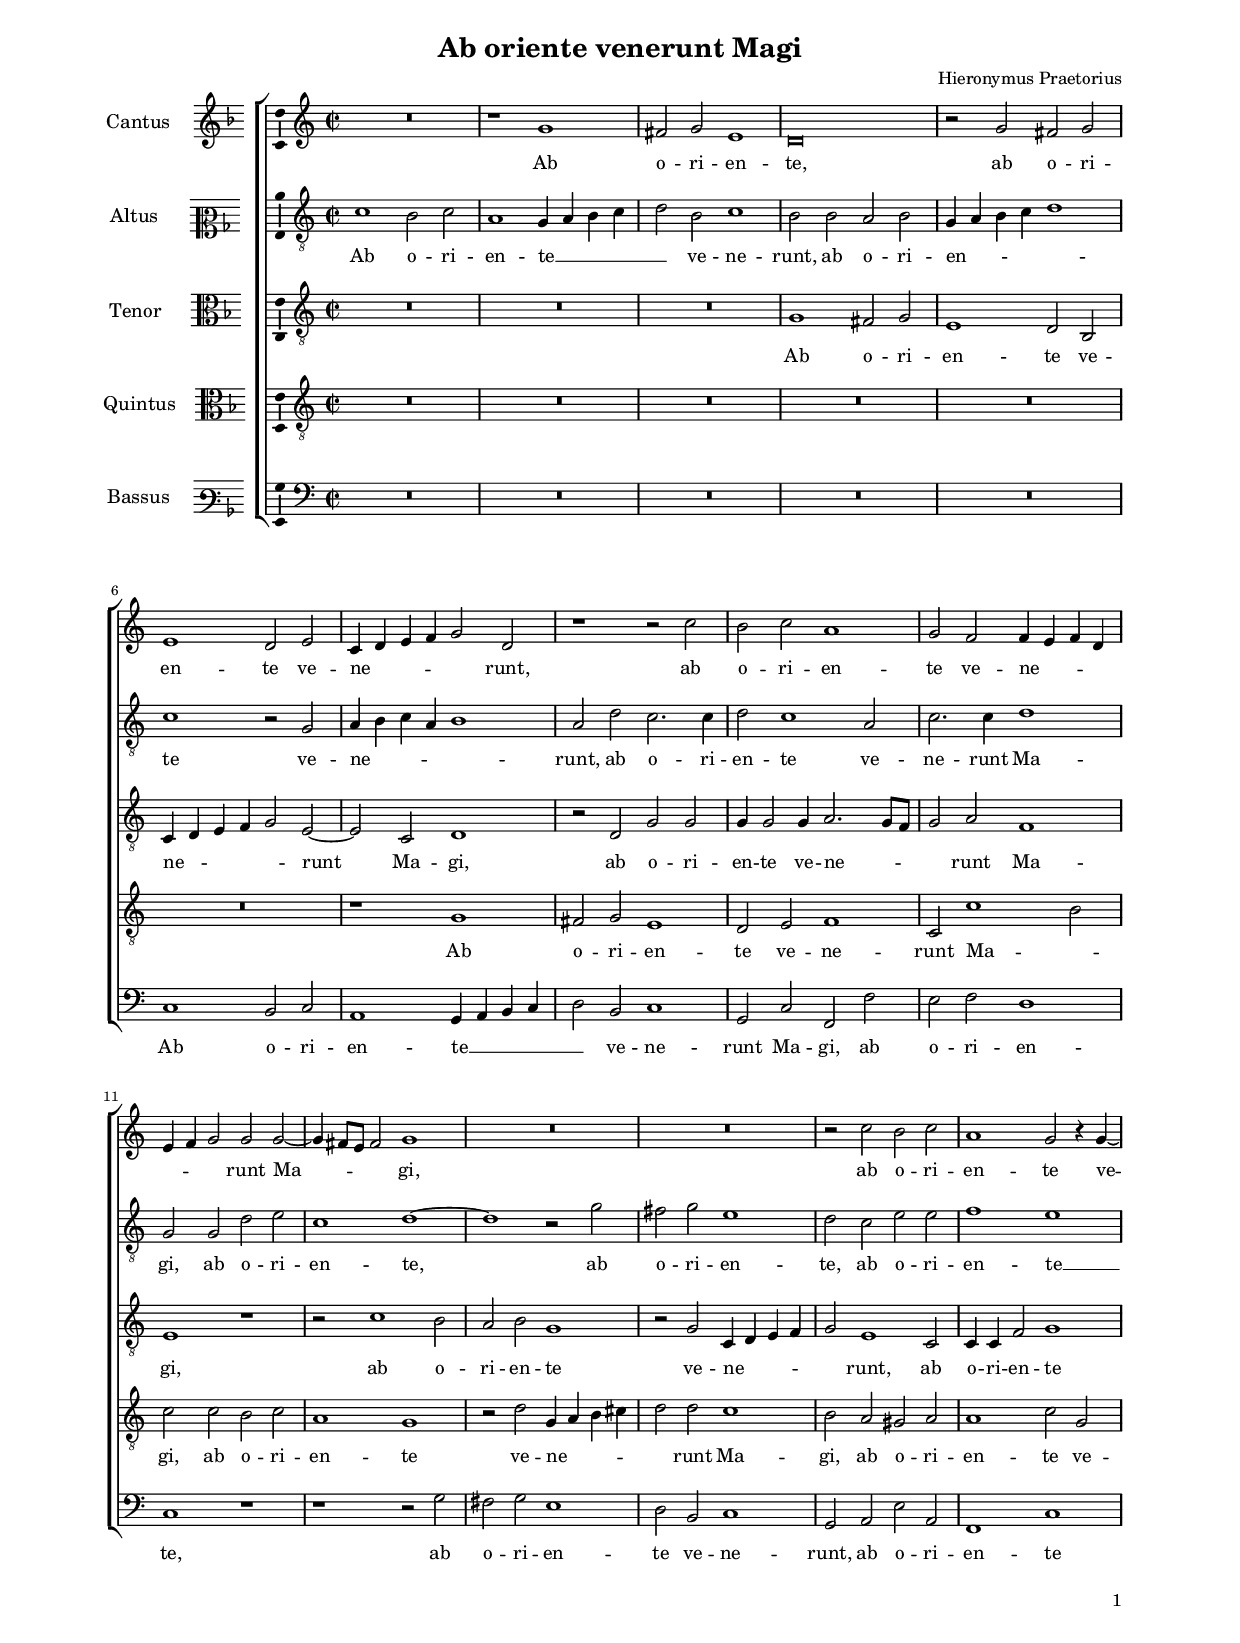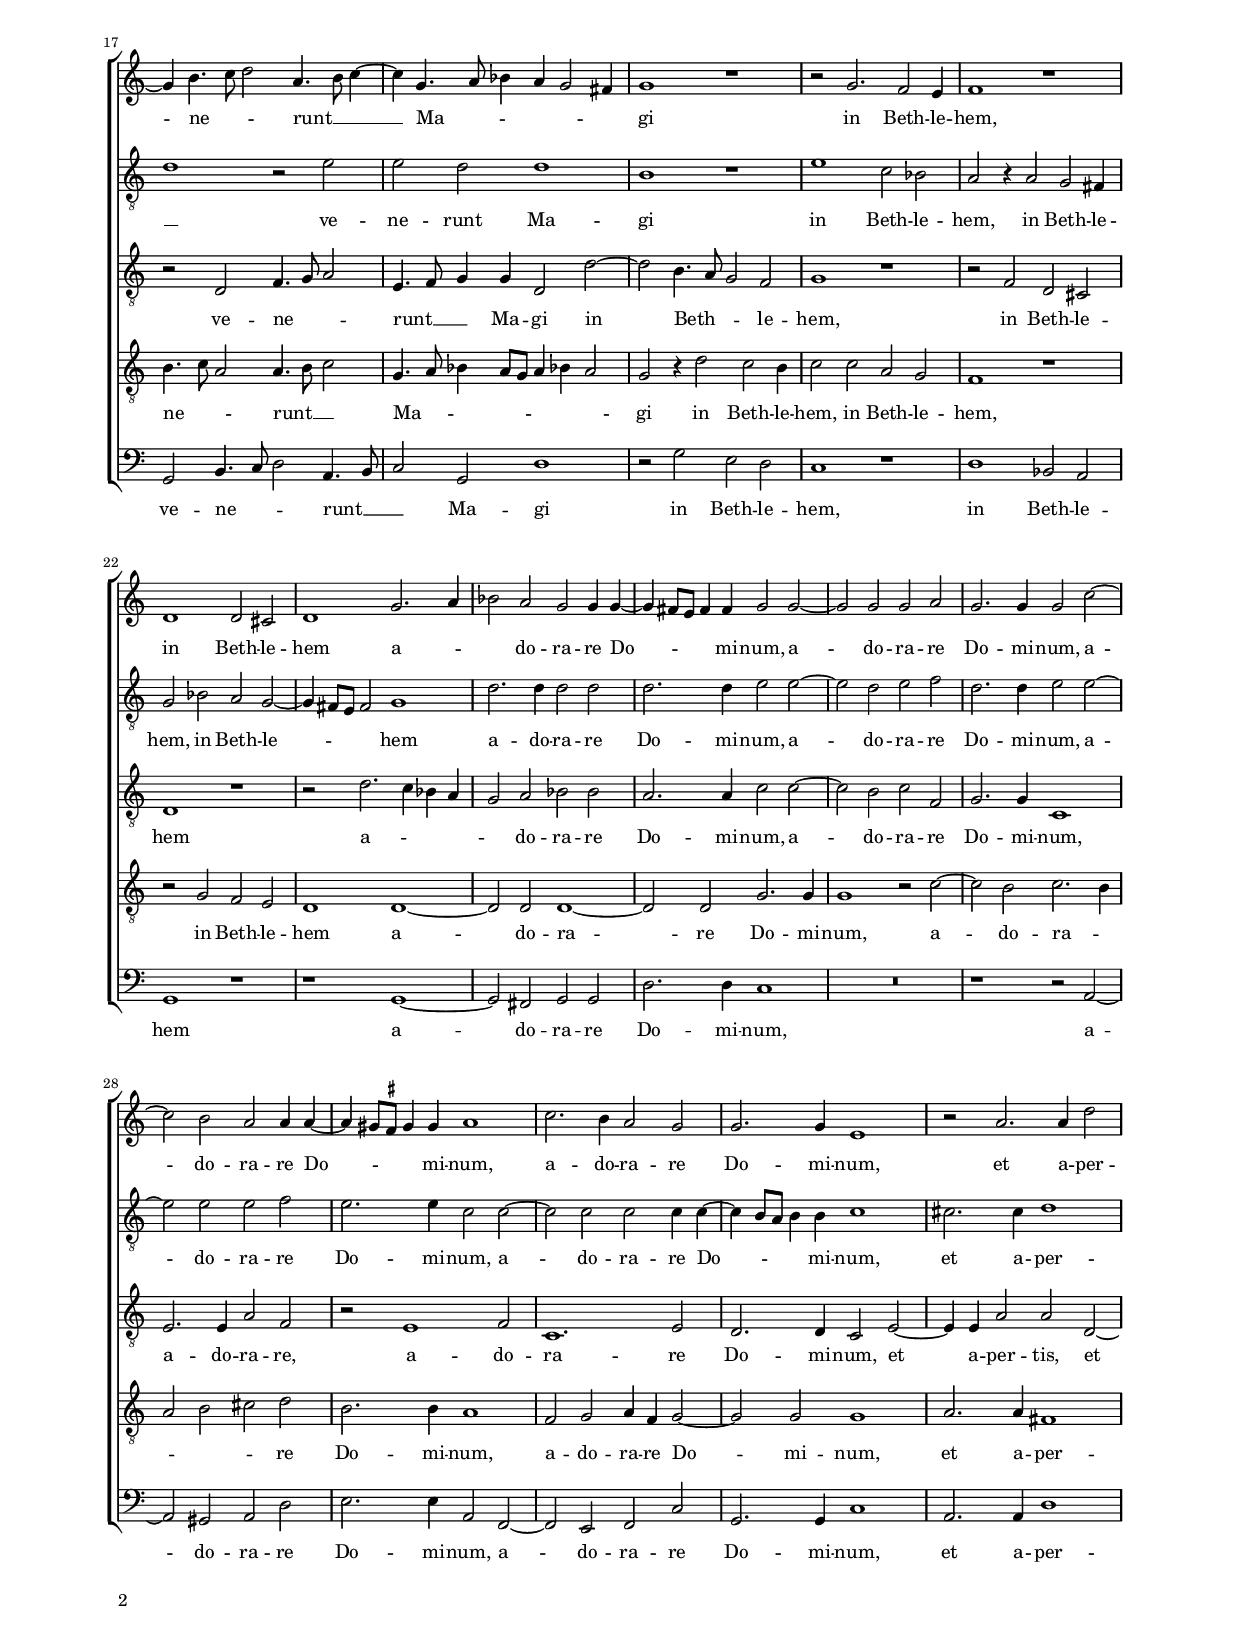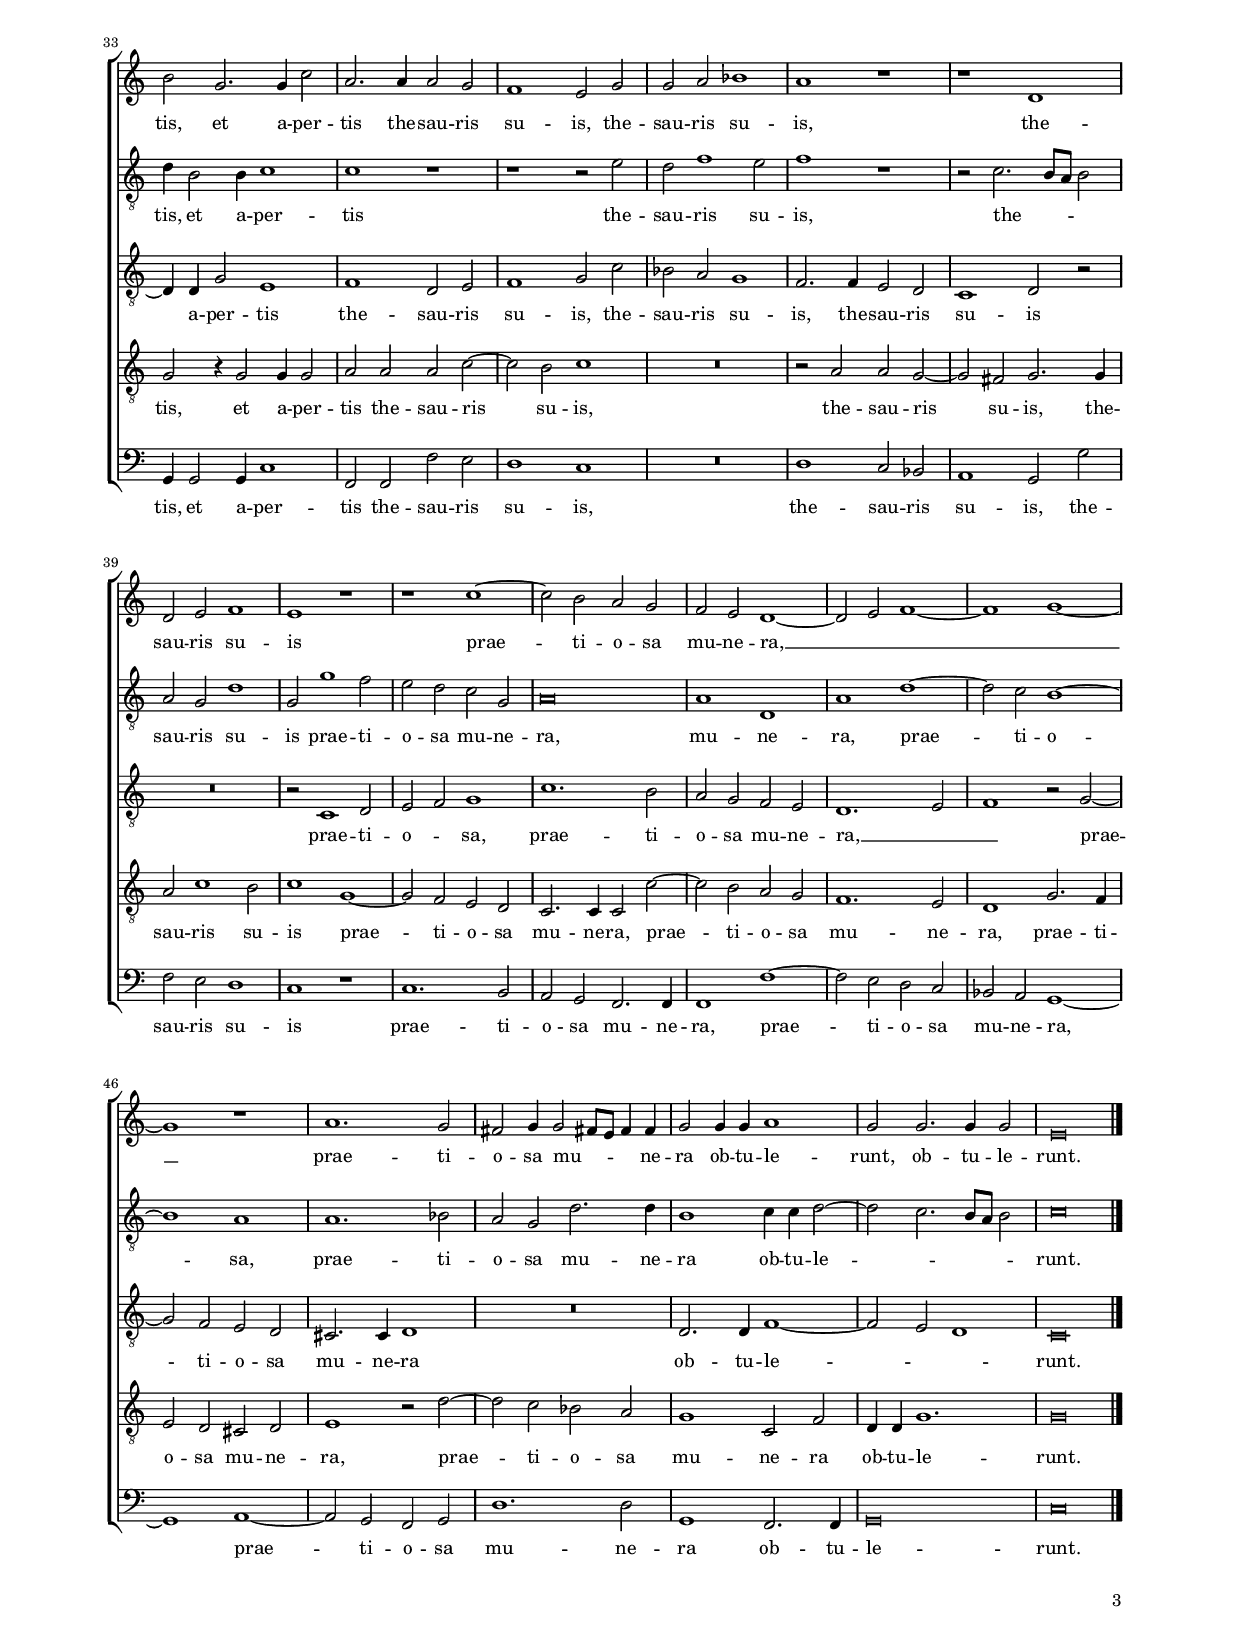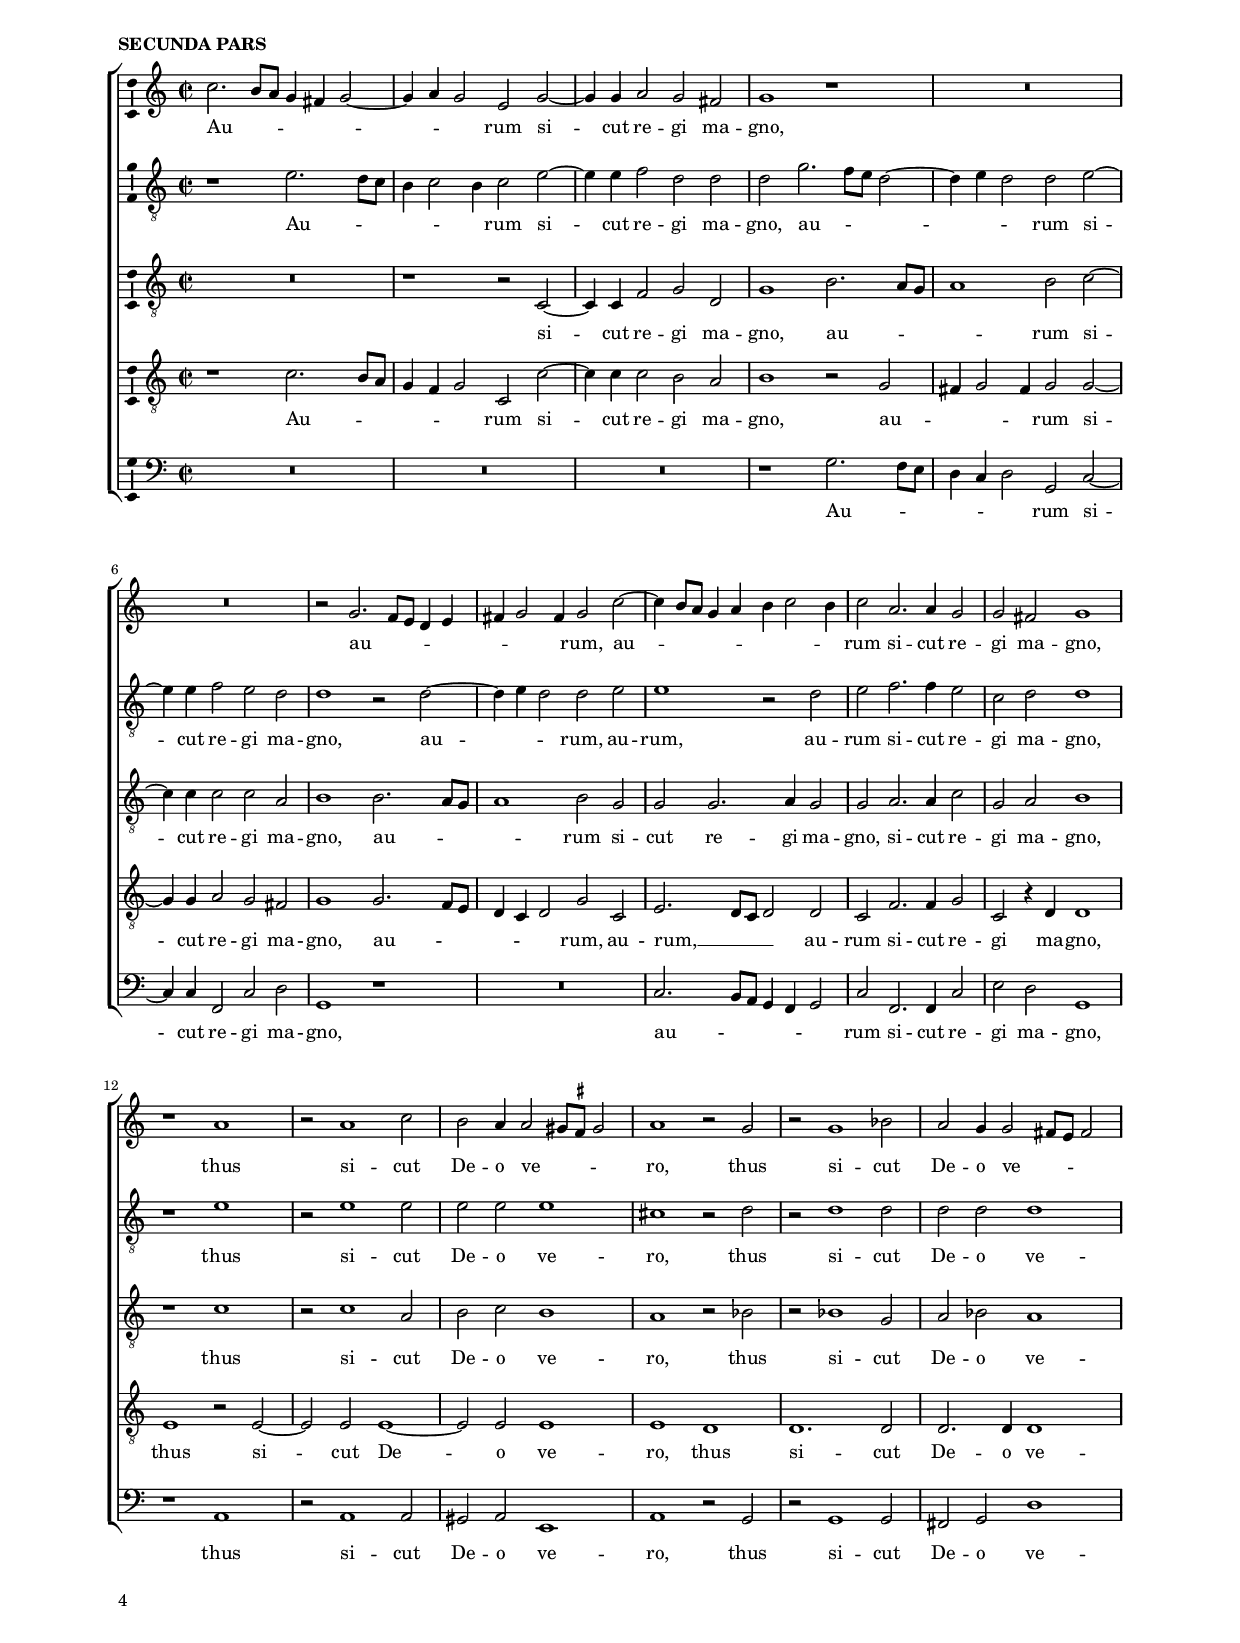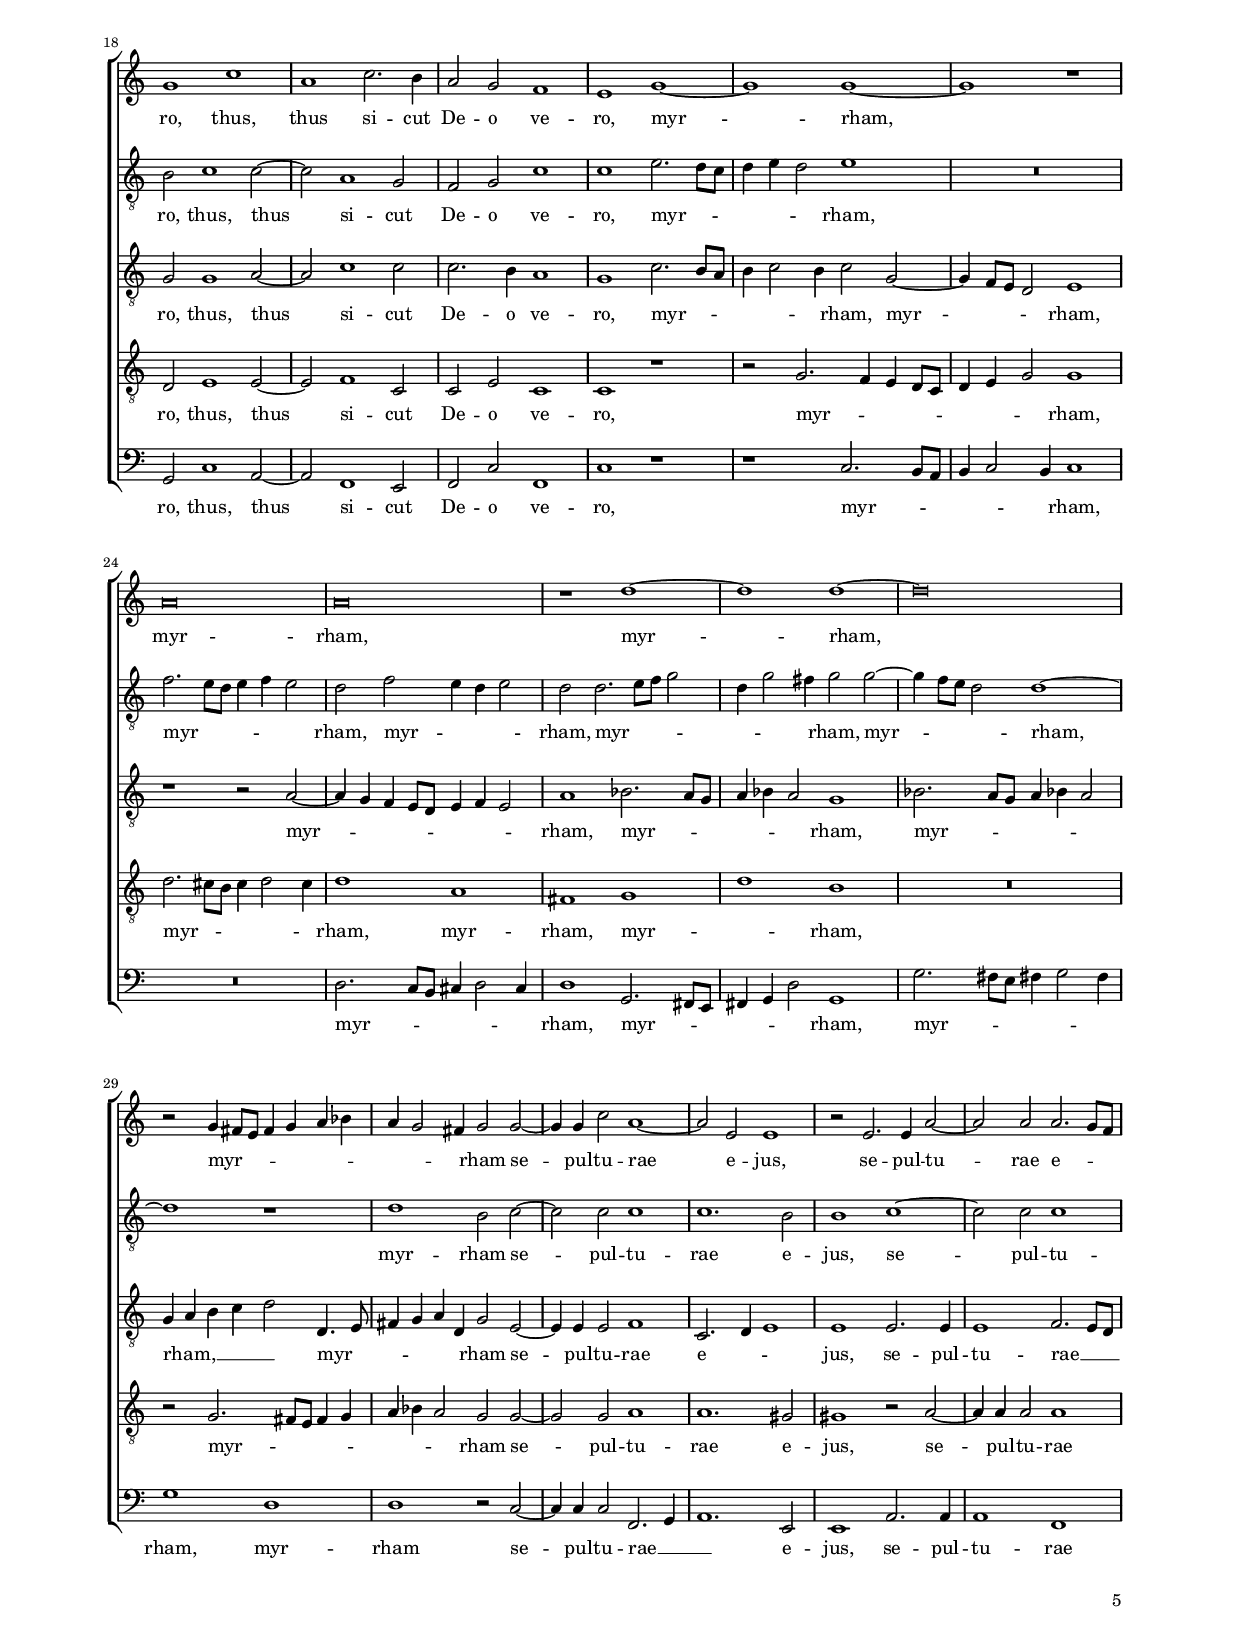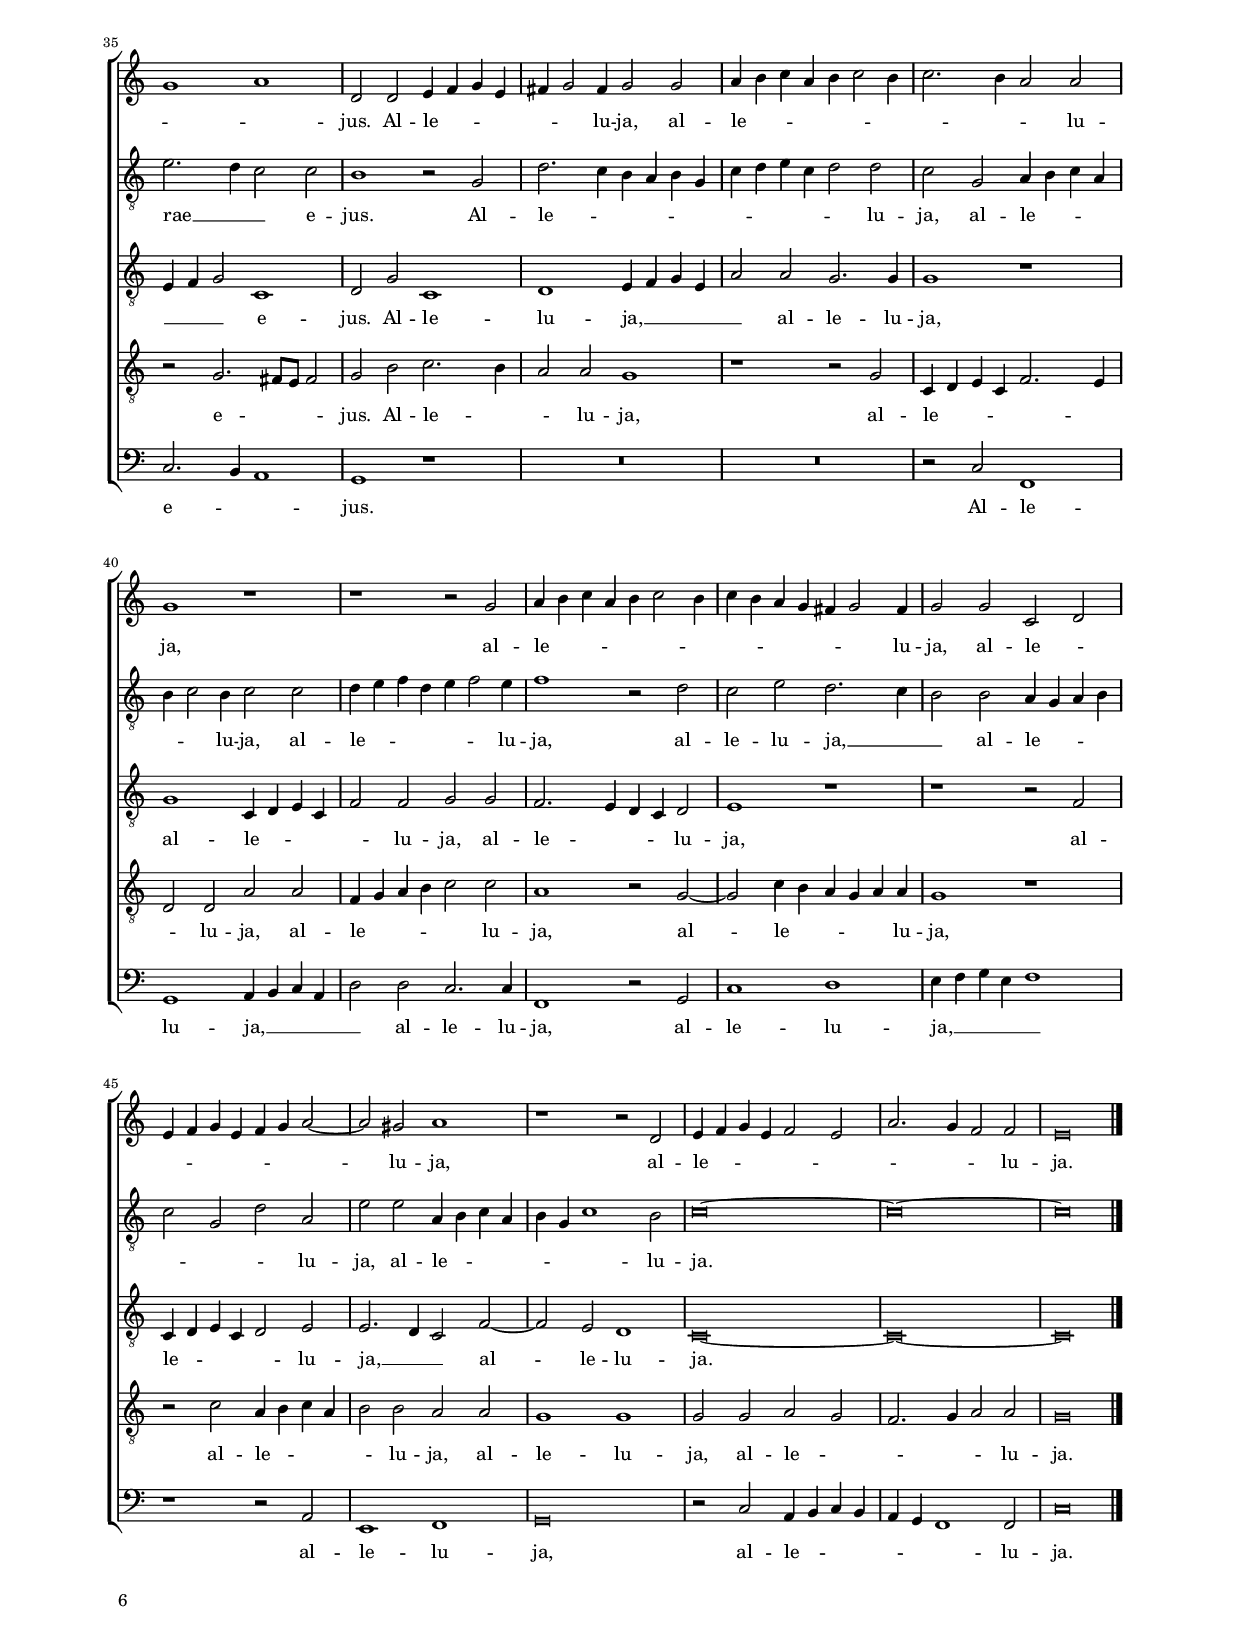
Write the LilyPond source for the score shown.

\header
{
  title="Ab oriente venerunt Magi"
  composer="Hieronymus Praetorius"
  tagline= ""
}

\version "2.22.0"
\language deutsch
#(set-global-staff-size 15)
% #(set-default-paper-size "letter")
#(ly:set-option 'point-and-click #f)

	
	ficta = { \once \set suggestAccidentals = ##t }
	
	forget = #(define-music-function (music) (ly:music?) #{
		\accidentalStyle forget
		$music
		\accidentalStyle default
		#})
    

\paper
	{
	top-margin = 1.8 \cm
	bottom-margin = 1.2 \cm
	left-margin = 2 \cm
	right-margin = 2 \cm
	ragged-bottom = ##f
	ragged-last-bottom = ##f
	print-page-number = ##f
	score-system-spacing = #'((basic-distance . 16) (minimum-distance . 14) (padding . 5) (strechability . 150))
	system-system-spacing = #'((basic-distance . 16) (minimum-distance . 14) (padding . 5) (strechability . 150))
    oddFooterMarkup=\markup   \fill-line { "" \fromproperty #'page:page-number-string }
    evenFooterMarkup=\markup  \fill-line { \fromproperty #'page:page-number-string "" }
    last-bottom-spacing = #'((basic-distance . 12) (minimum-distance . 7) (padding . 4))
%	systems-per-page = 3
%	page-count = 6
%	min-systems-per-page = 3
	}

global = {
    % \set Staff.autoBeaming = ##f
	\key f \major
	\time 2/2 \set Score.measureLength = #(ly:make-moment 2/1)
    \set Score.tempoHideNote = ##t
    \tempo 2 = 90
    \skip 1*2*51 \bar "|."
	}
	

incipitcantus = \markup { \score {
	{
	\set Staff.instrumentName = \markup { \fontsize #1 "Cantus" }
	\key f \major
	\clef violin
	s4 \bar ""
	}
	\layout  {
	raggedright = ##t
	indent = 1.8 \cm
	line-width = 2.5 \cm
	\context { \Staff \remove Time_signature_engraver }
	\override Staff.Clef.Y-extent = #'(0 . 0)
	}} \hspace #1 }
      
      
incipitaltus = \markup { \score {
	{
	\set Staff.instrumentName = \markup { \fontsize #1 "Altus" }
	\key f \major
	\clef mezzosoprano
	s4 \bar ""
	}
	\layout  {
	raggedright = ##t
	indent = 1.8 \cm
	line-width = 2.5 \cm
	\context { \Staff \remove Time_signature_engraver }
	\override Staff.Clef.Y-extent = #'(0 . 0)
	}} \hspace #1 }


incipittenor = \markup { \score {
	{
	\set Staff.instrumentName = \markup { \fontsize #1 "Tenor" }
	\key f \major
	\clef alto
	s4 \bar ""
	}
	\layout  {
	raggedright = ##t
	indent = 1.8 \cm
	line-width = 2.5 \cm
	\context { \Staff \remove Time_signature_engraver }
	\override Staff.Clef.Y-extent = #'(0 . 0)
	}} \hspace #1 }
      
      
incipitquintus = \markup { \score {
	{
	\set Staff.instrumentName = \markup { \fontsize #1 "Quintus" }
	\key f \major
	\clef alto
	s4 \bar ""
	}
	\layout  {
	raggedright = ##t
	indent = 1.8 \cm
	line-width = 2.5 \cm
	\context { \Staff \remove Time_signature_engraver }
	\override Staff.Clef.Y-extent = #'(0 . 0)
	}} \hspace #1 }
      
      
incipitbassus = \markup { \score {
	{
	\set Staff.instrumentName = \markup { \fontsize #1 "Bassus" }
	\key f \major
	\clef varbaritone
	s4 \bar ""
	}
	\layout  {
	raggedright = ##t
	indent = 1.8 \cm
	line-width = 2.5 \cm
	\context { \Staff \remove Time_signature_engraver }
	\override Staff.Clef.Y-extent = #'(0 . 0)
	}} \hspace #1 }


cantus =  \relative c''
	{
	R\breve
	r1 c
	h2 c a1
	g\breve
%5
	r2 c h c |
	a1 g2 a
	f4 g a b c2 g
	r1 r2 f'
	e2 f d1
%10
	c2 b b4 a b g |
	a4 b c2 c2 c~
	c4 h8 a h2 c1
	R\breve
	R\breve
%15
	r2 f e f |
	d1 c2 r4 c~
	c4 e4. f8 g2 d4. e8 f4~
	f4 c4. d8 es4 d c2 h4
	c1 r
%20
	r2 c2. b2 a4 |
	b1 r
	g1 g2 fis
	g1 c2. d4
	es2 d c2 c4 c~
%25
	c4 h8 a h4 h c2 c~ |
	c2 c c d
	c2. c4 c2 f~
	f2 e d d4 d~
	d4 cis8 \ficta h cis4 cis d1
%30
	f2. e4 d2 c |
	c2. c4 a1
	r2 d2. d4 g2
	e2 c2. c4 f2
	d2. d4 d2 c
%35
	b1 a2 c |
	c2 d es1
	d1 r
	r1 g,
	g2 a b1
%40
	a1 r |
	r1 f'~
	f2 e d c
	b2 a g1~
	g2 a b1~
%45
	b1 c~ |
	c1 r
	d1. c2
	h2 c4 c2 h!8 a h4 h
	c2 c4 c d1
%50
	c2 c2. c4 c2 |
	a\breve |
	}


altus =  \relative c'
    {
	f1 e2 f
	d1 c4 d e f
	g2 e f1
	e2 e d e
%5
	c4 d e f g1 |
	f1 r2 c
	d4 e f d e1
	d2 g f2. f4
	g2 f1 d2
%10
	f2. f4 g1 |
	c,2 c g' a
	f1 g~
	g1 r2 c
	h2 c a1
%15
	g2 f a a |
	b1 a
	g1 r2 a
	a2 g g1
	e1 r
%20
	a1 f2 es |
	d2 r4 d2 c2 h4
	c2 es d c~
	c4 h8 a h2 c1
	g'2. g4 g2 g
%25
	g2. g4 a2 a~ |
	a2 g a b
	g2. g4 a2 a~
	a2 a a b
	a2. a4 f2 f~
%30
	f2 f f f4 f~ |
	f4 e8 d e4 e f1
	fis2. fis4 g1
	g4 e2 e4 f1
	f1 r
%35
	r1 r2 a |
	g2 b1 a2
	b1 r
	r2 f2. e8 d e2
	d2 c g'1
%40
	c,2 c'1 b2 |
	a2 g f c
	d\breve
	d1 g,
	d'1 g~
%45
	g2 f e1~ |
	e1 d
	d1. es2
	d2 c g'2. g4
	e1 f4 f g2~
%50
	g2 f2. e8 d e2 |
	f\breve |
	}


tenor =  \relative c'
	{
	R\breve
	R\breve
	R\breve
	c1 h2 c
%5
	a1 g2 e |
	f4 g a b c2 a~
	a2 f g1
	r2 g c c
	c4 c2 c4 d2. c8 b
%10
	c2 d b1 |
	a1 r
	r2 f'1 e2
	d2 e c1
	r2 c f,4 g a b
%15
	c2 a1 f2 |
	f4 f b2 c1
	r2 g b4. c8 d2
	a4. b8 c4 c g2 g'~
	g2 e4. d8 c2 b
%20
	c1 r |
	r2 b g fis
	g1 r
	r2 g'2. f4 es d
	c2 d es es
%25
	d2. d4 f2 f~ |
	f2 e f b,
	c2. c4 f,1
	a2. a4 d2 b
	r2 a1 b2
%30
	f1. a2 |
	g2. g4 f2 a~
	a4 a d2 d g,~
	g4 g c2 a1
	b1 g2 a
%35
	b1 c2 f |
	es2 d c1
	b2. b4 a2 g
	f1 g2 r
	R\breve
%40
	r2 f1 g2 |
	a2 b c1
	f1. e2
	d2 c b a
	g1. a2
%45
	b1 r2 c~ |
	c2 b a g
	fis2. fis4 g1
	R\breve
	g2. g4 b1~
%50
	b2 a g1 |
	f\breve |
	}


quintus  =  \relative c'
	{
	R\breve
	R\breve
	R\breve
	R\breve
%5
	R\breve |
	R\breve
	r1 c
	h2 c a1
	g2 a b1
%10
	f2 f'1 e2 |
	f2 f e f
	d1 c
	r2 g' c,4 d e fis
	g2 g f1
%15
	e2 d cis d |
	d1 f2 c
	e4. f8 d2 d4. e8 f2
	c4. d8 es4 d8 c d4 es! d2
	c2 r4 g'2 f2 e4
%20
	f2 f d c |
	b1 r
	r2 c b a
	g1 g~
	g2 g g1~
%25
	g2 g c2. c4 |
	c1 r2 f~
	f2 e f2. e4
	d2 e fis g
	e2. e4 d1
%30
	b2 c d4 b c2~ |
	c2 c c1
	d2. d4 h1
	c2 r4 c2 c4 c2
	d2 d d f~
%35
	f2 e f1 |
	R\breve
	r2 d d c~
	c2 h c2. c4
	d2 f1 e2
%40
	f1 c~ |
	c2 b a g
	f2. f4 f2 f'~
	f2 e d c
	b1. a2
%45
	g1 c2. b4 |
	a2 g fis g
	a1 r2 g'~
	g2 f es d
	c1 f,2 b
%50
	g4 g c1. |
	c\breve |
	}


bassus  =  \relative c
	{
	R\breve
	R\breve
	R\breve
	R\breve
%5
	R\breve |
	f1 e2 f
	d1 c4 d e f
	g2 e f1
	c2 f b, b'
%10
	a2 b g1 |
	f1 r
	r1 r2 c'
	h2 c a1
	g2 e f1
%15
	c2 d a' d, |
	b1 f'
	c2 e4. f8 g2 d4. e8
	f2 c g'1
	r2 c a g
%20
	f1 r |
	g1 es2 d
	c1 r
	r1 c~
	c2 h c c
%25
	g'2. g4 f1 |
	R\breve
	r1 r2 d~
	d2 cis d g
	a2. a4 d,2 b~
%30
	b2 a b f' |
	c2. c4 f1
	d2. d4 g1
	c,4 c2 c4 f1
	b,2 b b' a
%35
	g1 f |
	R\breve
	g1 f2 es
	d1 c2 c'
	b2 a g1
%40
	f1 r |
	f1. e2
	d2 c b2. b4
	b1 b'~
	b2 a g f
%45
	es2 d c1~ |
	c1 d~
	d2 c b c
	g'1. g2
	c,1 b2. b4
%50
	c\breve |
	f\breve |
	}


lyricscantus = \lyricmode {
	Ab o -- ri -- en -- te,
    ab o -- ri -- en -- te ve -- ne -- _ _ _ _ runt,
    ab o -- ri -- en -- te ve -- ne -- _ _ _ _ _ _ runt Ma -- _ _ _ gi,
    ab o -- ri -- en -- te ve -- ne -- _ _ runt __ _ _ Ma -- _ _ _ _ _ gi
    in Beth -- le -- hem,
    in Beth -- le -- hem
    a -- _ _ do -- ra -- re Do -- _ _ _ mi -- num,
    a -- do -- ra -- re Do -- mi -- num,
    a -- do -- ra -- re Do -- _ _ _ mi -- num,
    a -- do -- ra -- re Do -- mi -- num,
    et a -- per -- tis,
    et a -- per -- tis the -- sau -- ris su -- is,
    the -- sau -- ris su -- is,
    the -- sau -- ris su -- is
    prae -- ti -- o -- sa mu -- ne -- ra, __ _ _ _
    prae -- ti -- o -- sa mu -- _ _ _ ne -- ra
    ob -- tu -- le -- runt,
    ob -- tu -- le -- runt.
	}


lyricsaltus = \lyricmode {
	Ab o -- ri -- en -- te __ _ _ _ _ ve -- ne -- runt,
    ab o -- ri -- en -- _ _ _ _ te ve -- ne -- _ _ _ _ runt,
    ab o -- ri -- en -- te ve -- ne -- runt Ma -- gi,
    ab o -- ri -- en -- te,
    ab o -- ri -- en -- te,
    ab o -- ri -- en -- te __ _ ve -- ne -- runt Ma -- gi
    in Beth -- le -- hem,
    in Beth -- le -- hem,
    in Beth -- le -- _ _ _ hem
    a -- do -- ra -- re Do -- mi -- num,
    a -- do -- ra -- re Do -- mi -- num,
    a -- do -- ra -- re Do -- mi -- num,
    a -- do -- ra -- re Do -- _ _ _ mi -- num,
    et a -- per -- tis,
    et a -- per -- tis the -- sau -- ris su -- is,
    the -- _ _ _ sau -- ris su -- is
    prae -- ti -- o -- sa mu -- ne -- ra,
    mu -- ne -- ra,
    prae -- ti -- o -- sa, 
    prae -- ti -- o -- sa mu -- ne -- ra
    ob -- tu -- le -- _ _ _ _ runt.
	}


lyricstenor = \lyricmode {
	Ab o -- ri -- en -- te ve -- ne -- _ _ _ _ runt Ma -- gi,
    ab o -- ri -- en -- te ve -- ne -- _ _ _ runt Ma -- gi,
    ab o -- ri -- en -- te ve -- ne -- _ _ _ _ runt,
    ab o -- ri -- en -- te ve -- ne -- _ _ runt __ _ _ Ma -- gi
    in Beth -- _ _ le -- hem,
    in Beth -- le -- hem
    a -- _ _ _ _ do -- ra -- re Do -- mi -- num,
    a -- do -- ra -- re Do -- mi -- num,
    a -- do -- ra -- re,
    a -- do -- ra -- re Do -- mi -- num,
    et a -- per -- tis,
    et a -- per -- tis the -- sau -- ris su -- is,
    the -- sau -- ris su -- is,
    the -- sau -- ris su -- is
    prae -- ti -- o -- _ sa,
    prae -- ti -- o -- sa mu -- ne -- ra, __ _ _
    prae -- ti -- o -- sa mu -- ne -- ra
    ob -- tu -- le -- _ _ runt.
	}


lyricsquintus = \lyricmode {
	Ab o -- ri -- en -- te ve -- ne -- runt Ma -- _ gi,
    ab o -- ri -- en -- te ve -- ne -- _ _ _ _ runt Ma -- gi,
    ab o -- ri -- en -- te ve -- ne -- _ _ runt __ _ _ Ma -- _ _ _ _ _ _ _ gi
    in Beth -- le -- hem,
    in Beth -- le -- hem,
    in Beth -- le -- hem
    a -- do -- ra -- re Do -- mi -- num,
    a -- do -- ra -- _ _ _ _ re Do -- mi -- num,
    a -- do -- ra -- re Do -- mi -- num,
    et a -- per -- tis,
    et a -- per -- tis the -- sau -- ris su -- is,
    the -- sau -- ris su -- is,
    the -- sau -- ris su -- is
    prae -- ti -- o -- sa mu -- ne -- ra,
    prae -- ti -- o -- sa mu -- ne -- ra,
    prae -- ti -- o -- sa mu -- ne -- ra,
    prae -- ti -- o -- sa mu -- ne -- ra
    ob -- tu -- le -- runt.
	}


lyricsbassus = \lyricmode {
	Ab o -- ri -- en -- te __ _ _ _ _ ve -- ne -- runt Ma -- gi,
    ab o -- ri -- en -- te,
    ab o -- ri -- en -- te ve -- ne -- runt,
    ab o -- ri -- en -- te ve -- ne -- _ _ runt __ _ _ Ma -- gi
    in Beth -- le -- hem,
    in Beth -- le -- hem
    a -- do -- ra -- re Do -- mi -- num,
    a -- do -- ra -- re Do -- mi -- num,
    a -- do -- ra -- re Do -- mi -- num,
    et a -- per -- tis,
    et a -- per -- tis the -- sau -- ris su -- is,
    the -- sau -- ris su -- is,
    the -- sau -- ris su -- is
    prae -- ti -- o -- sa mu -- ne -- ra,
    prae -- ti -- o -- sa mu -- ne -- ra,
    prae -- ti -- o -- sa mu -- ne -- ra
    ob -- tu -- le -- runt.
	}


\score
{  
	\transpose f c {
	\new ChoirStaff \with { \override StaffGrouper.staff-staff-spacing.basic-distance = #12 }
	<<

	\new Staff << \global
	\new Voice="v1" {
		\set Staff.instrumentName=\incipitcantus
		\set Staff.midiInstrument = "reed organ"
		\clef violin
		\cantus }
	\new Lyrics \lyricsto "v1" {\lyricscantus }
	>>


	\new Staff << \global
	\new Voice="v2" {
		\set Staff.instrumentName=\incipitaltus
		\set Staff.midiInstrument = "reed organ"
                \clef "G_8"
		\altus}
	\new Lyrics \lyricsto "v2" {\lyricsaltus }
	>>


	\new Staff << \global
	\new Voice="v3" {
		\set Staff.instrumentName=\incipittenor
		\set Staff.midiInstrument = "reed organ"
		\clef "G_8"
		\tenor }
	\new Lyrics \lyricsto "v3" {\lyricstenor }
	>>


	\new Staff << \global
	\new Voice="v5" {
		\set Staff.instrumentName=\incipitquintus
		\set Staff.midiInstrument = "reed organ"
		\clef "G_8"
		\quintus}
	\new Lyrics \lyricsto "v5" {\lyricsquintus }
	>>


	\new Staff << \global
	\new Voice="v4" {
		\set Staff.instrumentName=\incipitbassus
		\set Staff.midiInstrument = "reed organ"
		\clef bass
		\bassus }
	\new Lyrics \lyricsto "v4" {\lyricsbassus}
	>>

	>>
	} % transpose

	\layout
	{
	indent = 2.5 \cm
	\context { \Staff \override TimeSignature.break-visibility = #end-of-line-invisible }
	\context { \Lyrics \override VerticalAxisGroup.nonstaff-relatedstaff-spacing.padding = #1.4 }
%	\context { \Lyrics \override LyricText.font-size = #1 }
	\context { \Staff \consists "Ambitus_engraver" }
	\context { \Score \override BarNumber.padding = #2 }
	\context { \Voice \override NoteHead.style = #'baroque }
	}


\midi
	{
	}

}

%%%%%%%%%%%%%%%%%%%%  SECUNDA PARS %%%%%%%%%%%%%%%%%%%%


global = {
	\key f \major
	\time 2/2 \set Score.measureLength = #(ly:make-moment 2/1)
    \set Score.tempoHideNote = ##t
    \tempo 2 = 90
    \skip 1*2*50 \bar "|."
	}


cantus =  \relative c''
	{
    f2. e8 d c4 h c2~
	c4 d c2 a2 c~
	c4 c d2 c h
	c1 r
%5
	R\breve |
	R\breve
	r2 c2. b8 a g4 a
	h4 c2 h4 c2 f~
	f4 e8 d c4 d e4 f2 e4
%10
	f2 d2. d4 c2 |
	c2 h c1
	r1 d
	r2 d1 f2
	e2 d4 d2 cis8 \ficta h cis2
%15
	d1 r2 c |
	r2 c1 es2
	d2 c4 c2 h8 a h2
	c1 f
	d1 f2. e4
%20
	d2 c b1 |
	a1 c~
	c1 c~
	c1 r
	d\breve
%25
	d\breve |
	r1 g~
	g1 g~
	g\breve
	r2 c,4 h8 a h4 c d es 
%30
	d4 c2 h4 c2 c~ |
	c4 c f2 d1~
	d2 a a1
	r2 a2. a4 d2~
	d2 d d2. c8 b
%35
	c1 d |
	g,2 g a4 b c a
	h4 c2 h4 c2 c
	d4 e f d e4 f2 e4
	f2. e4 d2 d
%40
	c1 r |
	r1 r2 c
	d4 e f d e4 f2 e4
	f4 e d c h4 c2 h4
	c2 c f, g
%45
	a4 b c a b c d2~ |
	d2 cis d1
	r1 r2 g,
	a4 b c a b2 a
	d2. c4 b2 b
%50
	a\breve |
	}


altus =  \relative c'
    {
	r1 a'2. g8 f 
	e4 f2 e4 f2 a~
	a4 a b2 g g
	g2 c2. b8 a g2~
%5
	g4 a g2 g2 a~ |
	a4 a b2 a g
	g1 r2 g~
	g4 a g2 g a
	a1 r2 g
%10
	a2 b2. b4 a2 |
	f2 g g1
	r1 a
	r2 a1 a2
	a2 a a1
%15
	fis1 r2 g |
	r2 g1 g2
	g2 g g1
	e2 f1 f2~
	f2 d1 c2
%20
	b2 c f1 |
	f1 a2. g8 f
	g4 a g2 a1
	R\breve
	b2. a8 g a4 b a2
%25
	g2 b a4 g a2 |
	g2 g2. a8 b c2
	g4 c2 h4 c2 c~
	c4 b8 a g2 g1~
	g1 r
%30
	g1 e2 f~ |
	f2 f f1
	f1. e2
	e1 f~
	f2 f f1
%35
	a2. g4 f2 f |
	e1 r2 c
	g'2. f4 e4 d e c
	f4 g a f g2 g
	f2 c d4 e f d
%40
	e4 f2 e4 f2 f |
	g4 a b g a4 b2 a4
	b1 r2 g
	f2 a g2. f4
	e2 e d4 c d e
%45
	f2 c g' d |
	a'2 a d,4 e f d
	e4 c f1 e2
	f\breve~
	f\breve~
%50
	f\breve |
	}


tenor =  \relative c'
	{
	R\breve
	r1 r2 f,~
	f4 f b2 c g
	c1 e2. d8 c
%5
	d1 e2 f~ |
	f4 f f2 f d
	e1 e2. d8 c
	d1 e2 c
	c2 c2. d4 c2
%10
	c2 d2. d4 f2 |
	c2 d e1
	r1 f
	r2 f1 d2
	e2 f e1
%15
	d1 r2 es |
	r2 es1 c2
	d2 es d1
	c2 c1 d2~
	d2 f1 f2
%20
	f2. e4 d1 |
	c1 f2. e8 d
	e4 f2 e4 f2 c~
	c4 b8 a g2 a1
	r1 r2 d~
%25
	d4 c b a8 g a4 b a2 |
	d1 es2. d8 c
	d4 es d2 c1
	es2. d8 c d4 es! d2
	c4 d e f g2 g,4. a8
%30
	h4 c d g, c2 a~ |
	a4 a a2 b1
	f2. g4 a1
	a1 a2. a4
	a1 b2. a8 g
%35
	a4 b c2 f,1 |
	g2 c f,1
	g1 a4 b c a
	d2 d c2. c4
	c1 r
%40
	c1 f,4 g a f |
	b2 b c c
	b2. a4 g4 f g2
	a1 r
	r1 r2 b
%45
	f4 g a f g2 a |
	a2. g4 f2 b~
	b2 a g1
	f\breve~
	f\breve~
%50
	f\breve |
	}


quintus  =  \relative c'
	{
	r1 f2. e8 d
	c4 b c2 f, f'~
	f4 f f2 e d
	e1 r2 c
%5
	h4 c2 h4 c2 c~ |
	c4 c d2 c h
	c1 c2. b8 a
	g4 f g2 c f,
	a2. g8 f g2 g
%10
	f2 b2. b4 c2 |
	f,2 r4 g g1
	a1 r2 a~
	a2 a a1~
	a2 a a1
%15
	a1 g |
	g1. g2
	g2. g4 g1
	g2 a1 a2~
	a2 b1 f2
%20
	f2 a f1 |
	f1 r
	r2 c'2. b4 a4 g8 f
	g4 a c2 c1
	g'2. fis8 e fis4 g2 fis4
%25
	g1 d |
	h1 c
	g'1 e
	R\breve
	r2 c2. h8 a h4 c
%30
	d4 es d2 c c~ |
	c2 c d1
	d1. cis2
	cis1 r2 d~
	d4 d d2 d1
%35
	r2 c2. h8 a h2 |
	c2 e f2. e4
	d2 d c1
	r1 r2 c
	f,4 g a f b2. a4
%40
	g2 g d' d |
	b4 c d e f2 f
	d1 r2 c~
	c2 f4 e d c d d
	c1 r
%45
	r2 f d4 e f d |
	e2 e d d
	c1 c
	c2 c d c
	b2. c4 d2 d
%50
	c\breve |
	}


bassus  =  \relative c
	{
	R\breve
	R\breve
	R\breve
	r1 c'2. b8 a
%5
	g4 f g2 c, f~ |
	f4 f b,2 f' g
	c,1 r
	R\breve
	f2. e8 d c4 b c2
%10
	f2 b,2. b4 f'2 |
	a2 g c,1
	r1 d
	r2 d1 d2
	cis2 d a1
%15
	d1 r2 c |
	r2 c1 c2
	h2 c g'1
	c,2 f1 d2~
	d2 b1 a2
%20
	b2 f' b,1 |
	f'1 r
	r1 f2. e8 d
	e4 f2 e4 f1
	R\breve
%25
	g2. f8 e fis4 g2 fis4 |
	g1 c,2. h8 a
	h4 c g'2 c,1
	c'2. h8 a h!4 c2 h4
	c1 g
%30
	g1 r2 f~ |
	f4 f f2 b,2. c4
	d1. a2
	a1 d2. d4
	d1 b
%35
	f'2. e4 d1 |
	c1 r
	R\breve
	R\breve
	r2 f b,1
%40
	c1 d4 e f d |
	g2 g f2. f4
	b,1 r2 c
	f1 g
	a4 b c a b1
%45
	r1 r2 d, |
	a1 b
	c\breve
	r2 f d4 e f e
	d4 c b1 b2
%50
	f'\breve |
	}


lyricscantus = \lyricmode {
	Au -- _ _ _ _ _ _ _ rum si -- cut re -- gi ma -- gno,
    au -- _ _ _ _ _ _ _ rum,
    au -- _ _ _ _ _ _ _ rum si -- cut re -- gi ma -- gno,
    thus si -- cut De -- o ve -- _ _ _ ro,
    thus si -- cut De -- o ve -- _ _ _ ro,
    thus,
    thus si -- cut De -- o ve -- ro,
    myr -- rham,
    myr -- rham,
    myr -- rham,
    myr -- _ _ _ _ _ _ _ _ _ rham se -- pul -- tu -- rae e -- jus,
    se -- pul -- tu -- rae e -- _ _ _ _ jus.
    Al -- le -- _ _ _ _ _ lu -- ja,
    al -- le -- _ _ _ _ _ _ _ _ _ lu -- ja,
    al -- le -- _ _ _ _ _ _ _ _ _ _ _ _ lu -- ja,
    al -- le -- _ _ _ _ _ _ _ _ lu -- ja,
    al -- le -- _ _ _ _ _ _ _ _ lu -- ja.
	}


lyricsaltus = \lyricmode {
	Au -- _ _ _ _ _ rum si -- cut re -- gi ma -- gno,
    au -- _ _ _ _ _ rum si -- cut re -- gi ma -- gno,
    au -- _ _ rum,
    au -- rum,
    au -- rum si -- cut re -- gi ma -- gno,
    thus si -- cut De -- o ve -- ro,
    thus si -- cut De -- o ve -- ro,
    thus,
    thus si -- cut De -- o ve -- ro,
    myr -- _ _ _ _ _ rham,
    myr -- _ _ _ _ _ rham,
    myr -- _ _ _ rham,
    myr -- _ _ _ _ _ _ rham,
    myr -- _ _ _ rham,
    myr -- rham se -- pul -- tu -- rae e -- jus,
    se -- pul -- tu -- rae __ _ _ e -- jus.
    Al -- le -- _ _ _ _ _ _ _ _ _ _ lu -- ja,
    al -- le -- _ _ _ _ _ lu -- ja,
    al -- le -- _ _ _ _ _ lu -- ja,
    al -- le -- lu -- ja, __ _ _
    al -- le -- _ _ _ _ _ _ lu -- ja,
    al -- le -- _ _ _ _ _ _ lu -- ja.
	}


lyricstenor = \lyricmode {
	si -- cut re -- gi ma -- gno,
    au -- _ _ _ rum si -- cut re -- gi ma -- gno,
    au -- _ _ _ rum si -- cut re -- gi ma -- gno,
    si -- cut re -- gi ma -- gno,
    thus si -- cut De -- o ve -- ro,
    thus si -- cut De -- o ve -- ro,
    thus,
    thus si -- cut De -- o ve -- ro,
    myr -- _ _ _ _ _ rham,
    myr -- _ _ _ rham,
    myr -- _ _ _ _ _ _ _ rham,
    myr -- _ _ _ _ _ rham,
    myr -- _ _ _ _ _ rham, __ _ _ _ _ 
    myr -- _ _ _ _ _ rham se -- pul -- tu -- rae e -- _ _ jus,
    se -- pul -- tu -- rae __ _ _ _ _ _ e -- jus.
    Al -- le -- lu -- ja, __ _ _ _ _ 
    al -- le -- lu -- ja,
    al -- le -- _ _ _ _ lu -- ja,
    al -- le -- _ _ _ lu -- ja,
    al -- le -- _ _ _ _ lu -- ja, __ _ _ 
    al -- le -- lu -- ja.
	}


lyricsquintus = \lyricmode {
	Au -- _ _ _ _ _ rum si -- cut re -- gi ma -- gno,
    au -- _ _ _ rum si -- cut re -- gi ma -- gno,
    au -- _ _ _ _ _ rum,
    au -- rum, __ _ _ _
    au -- rum si -- cut re -- gi ma -- gno,
    thus si -- cut De -- o ve -- ro,
    thus si -- cut De -- o ve -- ro,
    thus,
    thus si -- cut De -- o ve -- ro,
    myr -- _ _ _ _ _ _ _ rham,
    myr -- _ _ _ _ _ rham,
    myr -- rham,
    myr -- _ rham,
    myr -- _ _ _ _ _ _ _ rham se -- pul -- tu -- rae e -- jus,
    se -- pul -- tu -- rae e -- _ _ _ jus.
    Al -- le -- _ _ lu -- ja,
    al -- le -- _ _ _ _ _ _ lu -- ja,
    al -- le -- _ _ _ _ lu -- ja,
    al -- le -- _ _ _ _ lu -- ja,
    al -- le -- _ _ _ _ lu -- ja,
    al -- le -- lu -- ja,
    al -- le -- _ _ _ _ lu -- ja.
	}


lyricsbassus = \lyricmode {
	Au -- _ _ _ _ _ rum si -- cut re -- gi ma -- gno,
    au -- _ _ _ _ _ rum si -- cut re -- gi ma -- gno,
    thus si -- cut De -- o ve -- ro,
    thus si -- cut De -- o ve -- ro,
    thus,
    thus si -- cut De -- o ve -- ro,
    myr -- _ _ _ _ _ rham,
    myr -- _ _ _ _ _ rham,
    myr -- _ _ _ _ _ rham,
    myr -- _ _ _ _ _ rham,
    myr -- rham se -- pul -- tu -- rae __ _ _ e -- jus,
    se -- pul -- tu -- rae e -- _ _ jus.
    Al -- le -- lu -- ja, __ _ _ _ _ 
    al -- le -- lu -- ja,
    al -- le -- lu -- ja, __ _ _ _ _
    al -- le -- lu -- ja,
    al -- le -- _ _ _ _ _ _ lu -- ja.
	}


\score
	{  
	\transpose f c {
	\new ChoirStaff \with { \override StaffGrouper.staff-staff-spacing.basic-distance = #12 }
	<<

	\new Staff <<\global
	\new Voice="v1" {
	  %\set Staff.instrumentName=Cantus
      %\set Staff.instrumentName=\incipitcantus
		\set Staff.midiInstrument = "reed organ"
		\clef violin
		\cantus }
	\new Lyrics \lyricsto "v1" {\lyricscantus }
	>>


	\new Staff << \global
	\new Voice="v2" {
	  %\set Staff.instrumentName=Altus
      %\set Staff.instrumentName=\incipitaltus
		\set Staff.midiInstrument = "reed organ"
		\clef "G_8"
		\altus}
	\new Lyrics \lyricsto "v2" {\lyricsaltus }
	>>


	\new Staff <<\global
	\new Voice="v3" {
	  %\set Staff.instrumentName=Tenor
      %\set Staff.instrumentName=\incipittenor
		\set Staff.midiInstrument = "reed organ"
		\clef "G_8"
		\tenor }
	\new Lyrics \lyricsto "v3" {\lyricstenor }
	>>


	\new Staff << \global
	\new Voice="v5" {
	  %\set Staff.instrumentName=Quintus
      %\set Staff.instrumentName=\incipitquintus
		\set Staff.midiInstrument = "reed organ"
		\clef "G_8"
		\quintus}
	\new Lyrics \lyricsto "v5" {\lyricsquintus }
	>>


	\new Staff <<\global
	\new Voice="v4" {
	  %\set Staff.instrumentName=Bassus
      %\set Staff.instrumentName=\incipitbassus
		\set Staff.midiInstrument = "reed organ"
		\clef bass
		\bassus }
	\new Lyrics \lyricsto "v4" {\lyricsbassus}
	>>
	
	>>
	} % transpose

	\layout
	{
	indent = 0 \cm
	\context { \Staff \override TimeSignature.break-visibility = #end-of-line-invisible }
	\context { \Lyrics \override VerticalAxisGroup.nonstaff-relatedstaff-spacing.padding = #1.4 }
%	\context { \Lyrics \override LyricText.font-size = #1 }
	\context { \Staff \consists "Ambitus_engraver" }
	\context { \Score \override BarNumber.padding = #2 }
	\context { \Voice \override NoteHead.style = #'baroque }
	}

    \header { piece = \markup { \raise #2 \bold "SECUNDA PARS"} }

\midi
	{
	}
	
}

% EOF
